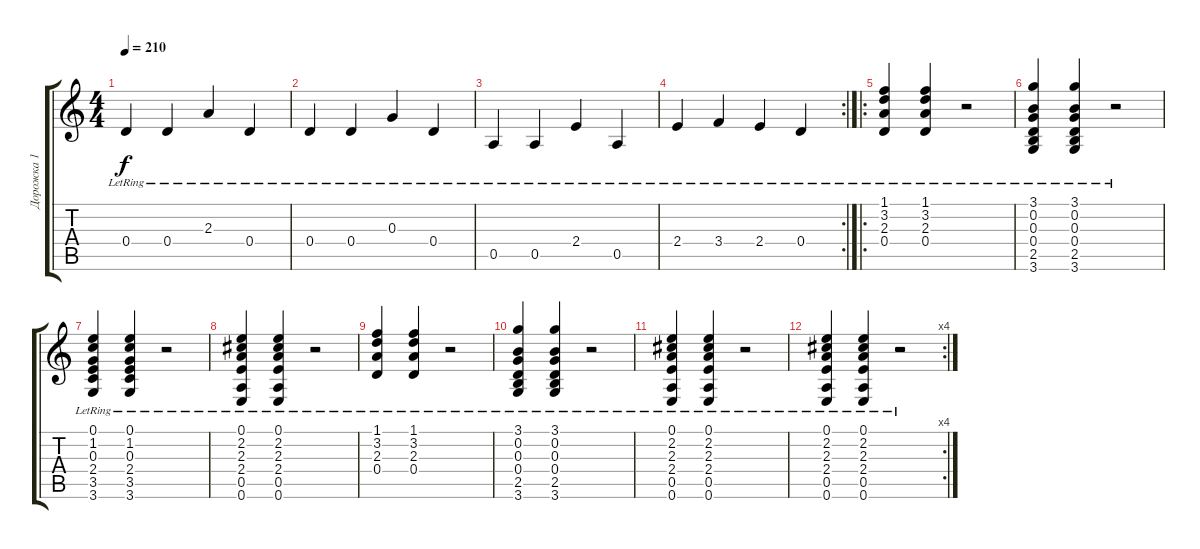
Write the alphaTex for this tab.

\track ("Дорожка 1" "Дорожка 1") {instrument acousticguitarsteel}
\staff {score tabs}
\tuning (E4 B3 G3 D3 A2 E2) {hide}
\ts (4 4)
\tempo 210
\clef g2
\ks c
0.4{lr}.4{dy f} 0.4{lr}.4 2.3{lr}.4 0.4{lr}.4 |
0.4{lr}.4 0.4{lr}.4 0.3{lr}.4 0.4{lr}.4 |
0.5{lr}.4 0.5{lr}.4 2.4{lr}.4 0.5{lr}.4 |
\rc 2
2.4{lr}.4 3.4{lr}.4 2.4{lr}.4 0.4{lr}.4 |
\ro
(1.1{lr} 3.2{lr} 2.3{lr} 0.4{lr}).4 (1.1{lr} 3.2{lr} 2.3{lr} 0.4{lr}).4 r.2 |
(3.1{lr} 0.2{lr} 0.3{lr} 0.4{lr} 2.5{lr} 3.6{lr}).4 (3.1{lr} 0.2{lr} 0.3{lr} 0.4{lr} 2.5{lr} 3.6{lr}).4 r.2 |
(0.1{lr} 1.2{lr} 0.3{lr} 2.4{lr} 3.5{lr} 3.6{lr}).4 (0.1{lr} 1.2{lr} 0.3{lr} 2.4{lr} 3.5{lr} 3.6{lr}).4 r.2 |
(0.1{lr} 2.2{lr} 2.3{lr} 2.4{lr} 0.5{lr} 0.6{lr}).4 (0.1{lr} 2.2{lr} 2.3{lr} 2.4{lr} 0.5{lr} 0.6{lr}).4 r.2 |
(1.1{lr} 3.2{lr} 2.3{lr} 0.4{lr}).4 (1.1{lr} 3.2{lr} 2.3{lr} 0.4{lr}).4 r.2 |
(3.1{lr} 0.2{lr} 0.3{lr} 0.4{lr} 2.5{lr} 3.6{lr}).4 (3.1{lr} 0.2{lr} 0.3{lr} 0.4{lr} 2.5{lr} 3.6{lr}).4 r.2 |
(0.1{lr} 2.2{lr} 2.3{lr} 2.4{lr} 0.5{lr} 0.6{lr}).4 (0.1{lr} 2.2{lr} 2.3{lr} 2.4{lr} 0.5{lr} 0.6{lr}).4 r.2 |
\rc 4
(0.1{lr} 2.2{lr} 2.3{lr} 2.4{lr} 0.5{lr} 0.6{lr}).4 (0.1{lr} 2.2{lr} 2.3{lr} 2.4{lr} 0.5{lr} 0.6{lr}).4 r.2
